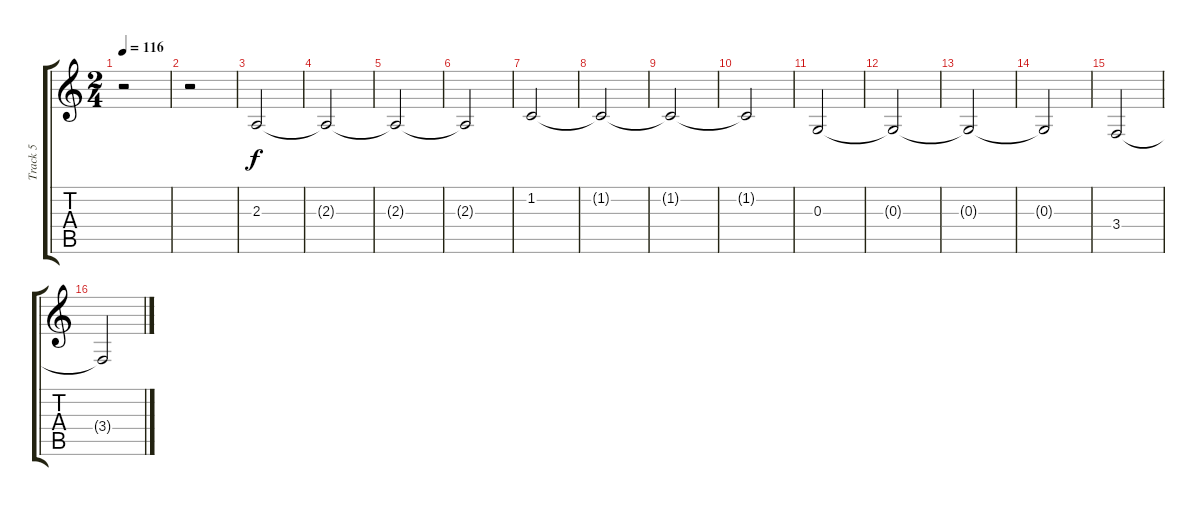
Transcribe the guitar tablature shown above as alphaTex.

\track ("Track 5" "Track 5") {instrument pad8sweep}
\staff {score tabs}
\tuning (E4 B3 G3 D3 A2 E2) {hide}
\ts (2 4)
\tempo 116
\clef g2
\ks c
r.2{dy f} |
r.2 |
2.3.2 |
2.3{t}.2 |
2.3{t}.2 |
2.3{t}.2 |
1.2.2 |
1.2{t}.2 |
1.2{t}.2 |
1.2{t}.2 |
0.3.2 |
0.3{t}.2 |
0.3{t}.2 |
0.3{t}.2 |
3.4.2 |
3.4{t}.2
